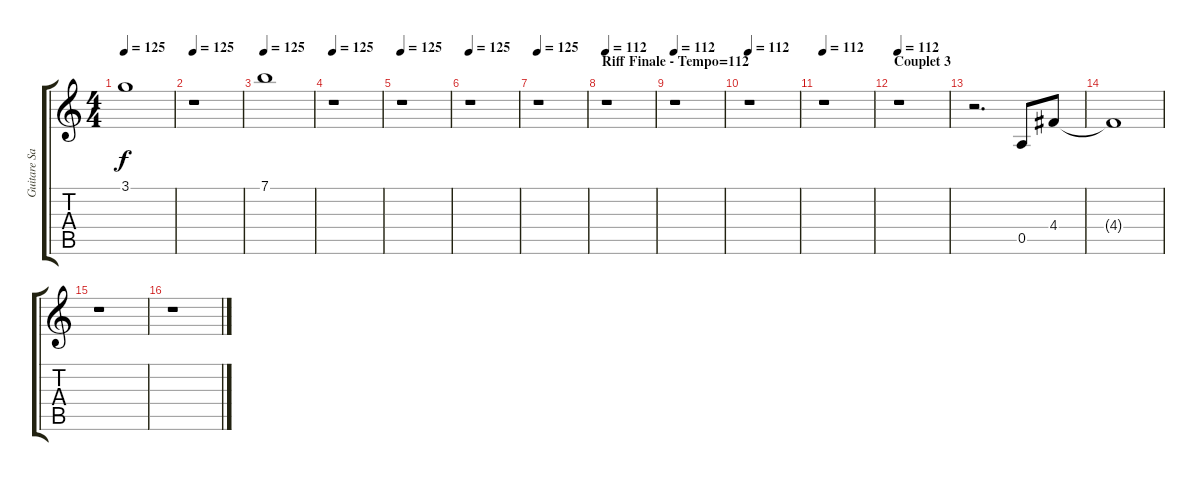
\track ("Guitare Saturé" "Guitare Sa") {instrument distortionguitar}
\staff {score tabs}
\tuning (E4 B3 G3 D3 A2 E2) {hide}
\ts (4 4)
\tempo 125
\clef g2
\ks c
3.1.1{dy f} |
\tempo 125
r.1 |
\tempo 125
7.1.1 |
\tempo 125
r.1 |
\tempo 125
r.1 |
\tempo 125
r.1 |
\tempo 125
r.1 |
\section ("" "Riff Finale - Tempo=112")
\tempo 112
r.1 |
\tempo 112
r.1 |
\tempo 112
r.1 |
\tempo 112
r.1 |
\section ("" "Couplet 3")
\tempo 112
r.1 |
r.2{d instrument acousticguitarsteel} 0.5.8 4.4.8 |
4.4{t}.1 |
r.1 |
r.1
